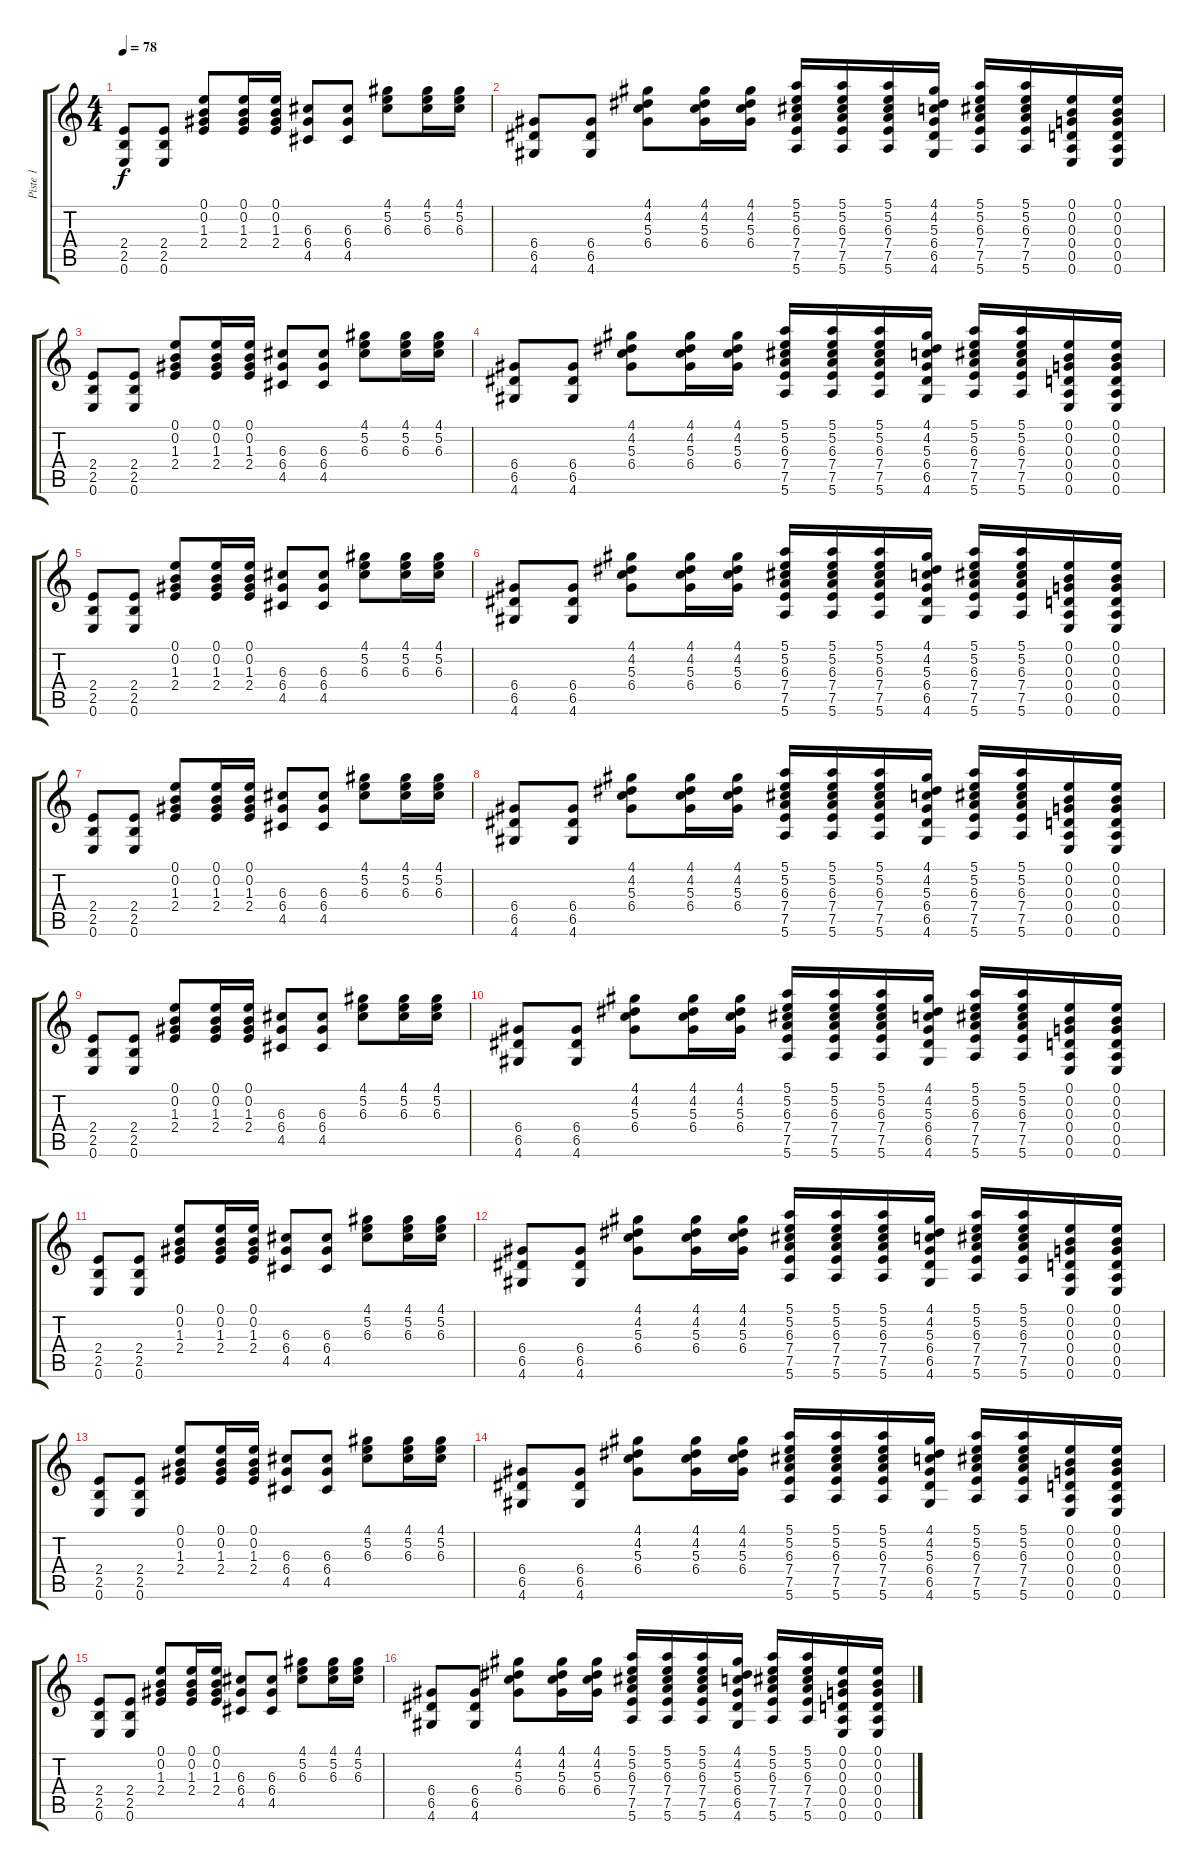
\track ("Piste 1" "Piste 1") {instrument electricguitarclean}
\staff {score tabs}
\tuning (E4 B3 G3 D3 A2 E2) {hide}
\ts (4 4)
\tempo 78
\clef g2
\ks c
(2.4 2.5 0.6).8{dy f instrument electricguitarclean} (2.4 2.5 0.6).8 (0.1 0.2 1.3 2.4).8 (0.1 0.2 1.3 2.4).16 (0.1 0.2 1.3 2.4).16 (6.3 6.4 4.5).8 (6.3 6.4 4.5).8 (4.1 5.2 6.3).8 (4.1 5.2 6.3).16 (4.1 5.2 6.3).16 |
(6.4 6.5 4.6).8 (6.4 6.5 4.6).8 (4.1 4.2 5.3 6.4).8 (4.1 4.2 5.3 6.4).16 (4.1 4.2 5.3 6.4).16 (5.1 5.2 6.3 7.4 7.5 5.6).16 (5.1 5.2 6.3 7.4 7.5 5.6).16 (5.1 5.2 6.3 7.4 7.5 5.6).16 (4.1 4.2 5.3 6.4 6.5 4.6).16 (5.1 5.2 6.3 7.4 7.5 5.6).16 (5.1 5.2 6.3 7.4 7.5 5.6).16 (0.1 0.2 0.3 0.4 0.5 0.6).16 (0.1 0.2 0.3 0.4 0.5 0.6).16 |
(2.4 2.5 0.6).8 (2.4 2.5 0.6).8 (0.1 0.2 1.3 2.4).8 (0.1 0.2 1.3 2.4).16 (0.1 0.2 1.3 2.4).16 (6.3 6.4 4.5).8 (6.3 6.4 4.5).8 (4.1 5.2 6.3).8 (4.1 5.2 6.3).16 (4.1 5.2 6.3).16 |
(6.4 6.5 4.6).8 (6.4 6.5 4.6).8 (4.1 4.2 5.3 6.4).8 (4.1 4.2 5.3 6.4).16 (4.1 4.2 5.3 6.4).16 (5.1 5.2 6.3 7.4 7.5 5.6).16 (5.1 5.2 6.3 7.4 7.5 5.6).16 (5.1 5.2 6.3 7.4 7.5 5.6).16 (4.1 4.2 5.3 6.4 6.5 4.6).16 (5.1 5.2 6.3 7.4 7.5 5.6).16 (5.1 5.2 6.3 7.4 7.5 5.6).16 (0.1 0.2 0.3 0.4 0.5 0.6).16 (0.1 0.2 0.3 0.4 0.5 0.6).16 |
(2.4 2.5 0.6).8 (2.4 2.5 0.6).8 (0.1 0.2 1.3 2.4).8 (0.1 0.2 1.3 2.4).16 (0.1 0.2 1.3 2.4).16 (6.3 6.4 4.5).8 (6.3 6.4 4.5).8 (4.1 5.2 6.3).8 (4.1 5.2 6.3).16 (4.1 5.2 6.3).16 |
(6.4 6.5 4.6).8 (6.4 6.5 4.6).8 (4.1 4.2 5.3 6.4).8 (4.1 4.2 5.3 6.4).16 (4.1 4.2 5.3 6.4).16 (5.1 5.2 6.3 7.4 7.5 5.6).16 (5.1 5.2 6.3 7.4 7.5 5.6).16 (5.1 5.2 6.3 7.4 7.5 5.6).16 (4.1 4.2 5.3 6.4 6.5 4.6).16 (5.1 5.2 6.3 7.4 7.5 5.6).16 (5.1 5.2 6.3 7.4 7.5 5.6).16 (0.1 0.2 0.3 0.4 0.5 0.6).16 (0.1 0.2 0.3 0.4 0.5 0.6).16 |
(2.4 2.5 0.6).8 (2.4 2.5 0.6).8 (0.1 0.2 1.3 2.4).8 (0.1 0.2 1.3 2.4).16 (0.1 0.2 1.3 2.4).16 (6.3 6.4 4.5).8 (6.3 6.4 4.5).8 (4.1 5.2 6.3).8 (4.1 5.2 6.3).16 (4.1 5.2 6.3).16 |
(6.4 6.5 4.6).8 (6.4 6.5 4.6).8 (4.1 4.2 5.3 6.4).8 (4.1 4.2 5.3 6.4).16 (4.1 4.2 5.3 6.4).16 (5.1 5.2 6.3 7.4 7.5 5.6).16 (5.1 5.2 6.3 7.4 7.5 5.6).16 (5.1 5.2 6.3 7.4 7.5 5.6).16 (4.1 4.2 5.3 6.4 6.5 4.6).16 (5.1 5.2 6.3 7.4 7.5 5.6).16 (5.1 5.2 6.3 7.4 7.5 5.6).16 (0.1 0.2 0.3 0.4 0.5 0.6).16 (0.1 0.2 0.3 0.4 0.5 0.6).16 |
(2.4 2.5 0.6).8 (2.4 2.5 0.6).8 (0.1 0.2 1.3 2.4).8 (0.1 0.2 1.3 2.4).16 (0.1 0.2 1.3 2.4).16 (6.3 6.4 4.5).8 (6.3 6.4 4.5).8 (4.1 5.2 6.3).8 (4.1 5.2 6.3).16 (4.1 5.2 6.3).16 |
(6.4 6.5 4.6).8 (6.4 6.5 4.6).8 (4.1 4.2 5.3 6.4).8 (4.1 4.2 5.3 6.4).16 (4.1 4.2 5.3 6.4).16 (5.1 5.2 6.3 7.4 7.5 5.6).16 (5.1 5.2 6.3 7.4 7.5 5.6).16 (5.1 5.2 6.3 7.4 7.5 5.6).16 (4.1 4.2 5.3 6.4 6.5 4.6).16 (5.1 5.2 6.3 7.4 7.5 5.6).16 (5.1 5.2 6.3 7.4 7.5 5.6).16 (0.1 0.2 0.3 0.4 0.5 0.6).16 (0.1 0.2 0.3 0.4 0.5 0.6).16 |
(2.4 2.5 0.6).8 (2.4 2.5 0.6).8 (0.1 0.2 1.3 2.4).8 (0.1 0.2 1.3 2.4).16 (0.1 0.2 1.3 2.4).16 (6.3 6.4 4.5).8 (6.3 6.4 4.5).8 (4.1 5.2 6.3).8 (4.1 5.2 6.3).16 (4.1 5.2 6.3).16 |
(6.4 6.5 4.6).8 (6.4 6.5 4.6).8 (4.1 4.2 5.3 6.4).8 (4.1 4.2 5.3 6.4).16 (4.1 4.2 5.3 6.4).16 (5.1 5.2 6.3 7.4 7.5 5.6).16 (5.1 5.2 6.3 7.4 7.5 5.6).16 (5.1 5.2 6.3 7.4 7.5 5.6).16 (4.1 4.2 5.3 6.4 6.5 4.6).16 (5.1 5.2 6.3 7.4 7.5 5.6).16 (5.1 5.2 6.3 7.4 7.5 5.6).16 (0.1 0.2 0.3 0.4 0.5 0.6).16 (0.1 0.2 0.3 0.4 0.5 0.6).16 |
(2.4 2.5 0.6).8 (2.4 2.5 0.6).8 (0.1 0.2 1.3 2.4).8 (0.1 0.2 1.3 2.4).16 (0.1 0.2 1.3 2.4).16 (6.3 6.4 4.5).8 (6.3 6.4 4.5).8 (4.1 5.2 6.3).8 (4.1 5.2 6.3).16 (4.1 5.2 6.3).16 |
(6.4 6.5 4.6).8 (6.4 6.5 4.6).8 (4.1 4.2 5.3 6.4).8 (4.1 4.2 5.3 6.4).16 (4.1 4.2 5.3 6.4).16 (5.1 5.2 6.3 7.4 7.5 5.6).16 (5.1 5.2 6.3 7.4 7.5 5.6).16 (5.1 5.2 6.3 7.4 7.5 5.6).16 (4.1 4.2 5.3 6.4 6.5 4.6).16 (5.1 5.2 6.3 7.4 7.5 5.6).16 (5.1 5.2 6.3 7.4 7.5 5.6).16 (0.1 0.2 0.3 0.4 0.5 0.6).16 (0.1 0.2 0.3 0.4 0.5 0.6).16 |
(2.4 2.5 0.6).8 (2.4 2.5 0.6).8 (0.1 0.2 1.3 2.4).8 (0.1 0.2 1.3 2.4).16 (0.1 0.2 1.3 2.4).16 (6.3 6.4 4.5).8 (6.3 6.4 4.5).8 (4.1 5.2 6.3).8 (4.1 5.2 6.3).16 (4.1 5.2 6.3).16 |
(6.4 6.5 4.6).8 (6.4 6.5 4.6).8 (4.1 4.2 5.3 6.4).8 (4.1 4.2 5.3 6.4).16 (4.1 4.2 5.3 6.4).16 (5.1 5.2 6.3 7.4 7.5 5.6).16 (5.1 5.2 6.3 7.4 7.5 5.6).16 (5.1 5.2 6.3 7.4 7.5 5.6).16 (4.1 4.2 5.3 6.4 6.5 4.6).16 (5.1 5.2 6.3 7.4 7.5 5.6).16 (5.1 5.2 6.3 7.4 7.5 5.6).16 (0.1 0.2 0.3 0.4 0.5 0.6).16 (0.1 0.2 0.3 0.4 0.5 0.6).16
